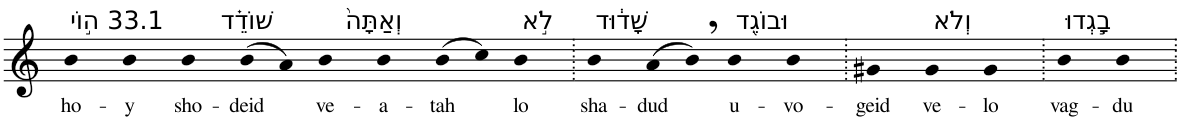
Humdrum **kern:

**kern	**text
*part1	*part1
*staff1	*staff1
*I"Piano	*
*I'Pno	*
*clefG2	*
*k[]	*
=1	=1
!LO:TX:a:t=33.1 ה֣וֹי	!
!	!LO:LY:b
4b	ho-
!	!LO:LY:b
4b	-y
!LO:TX:a:t=שׁוֹדֵ֗ד	!
!	!LO:LY:b
4b	sho-
!	!LO:LY:b
(8b	-deid
8a)	.
!LO:TX:a:t=וְאַתָּה֙	!
!	!LO:LY:b
4b	ve-
!	!LO:LY:b
4b	-a-
!	!LO:LY:b
(8b	-tah
8cc)	.
!LO:TX:a:t=לֹ֣א	!
!	!LO:LY:b
4b	lo
=2.	=2.
!LO:TX:a:t=שָׁד֔וּד	!
!	!LO:LY:b
4b	sha-
!	!LO:LY:b
(8a	-dud
8b,)	.
!LO:TX:a:t=וּבוֹגֵ֖ד	!
!	!LO:LY:b
4b	u-
!	!LO:LY:b
4b	-vo-
=3.	=3.
!	!LO:LY:b
4g#X	-geid
!LO:TX:a:t=וְלֹא	!
!	!LO:LY:b
4g#	ve-
!	!LO:LY:b
4g#	-lo
=4.	=4.
!LO:TX:a:t=בָ֣גְדוּ	!
!	!LO:LY:b
4b	vag-
!	!LO:LY:b
4b	-du
=.	=.
*-	*-
